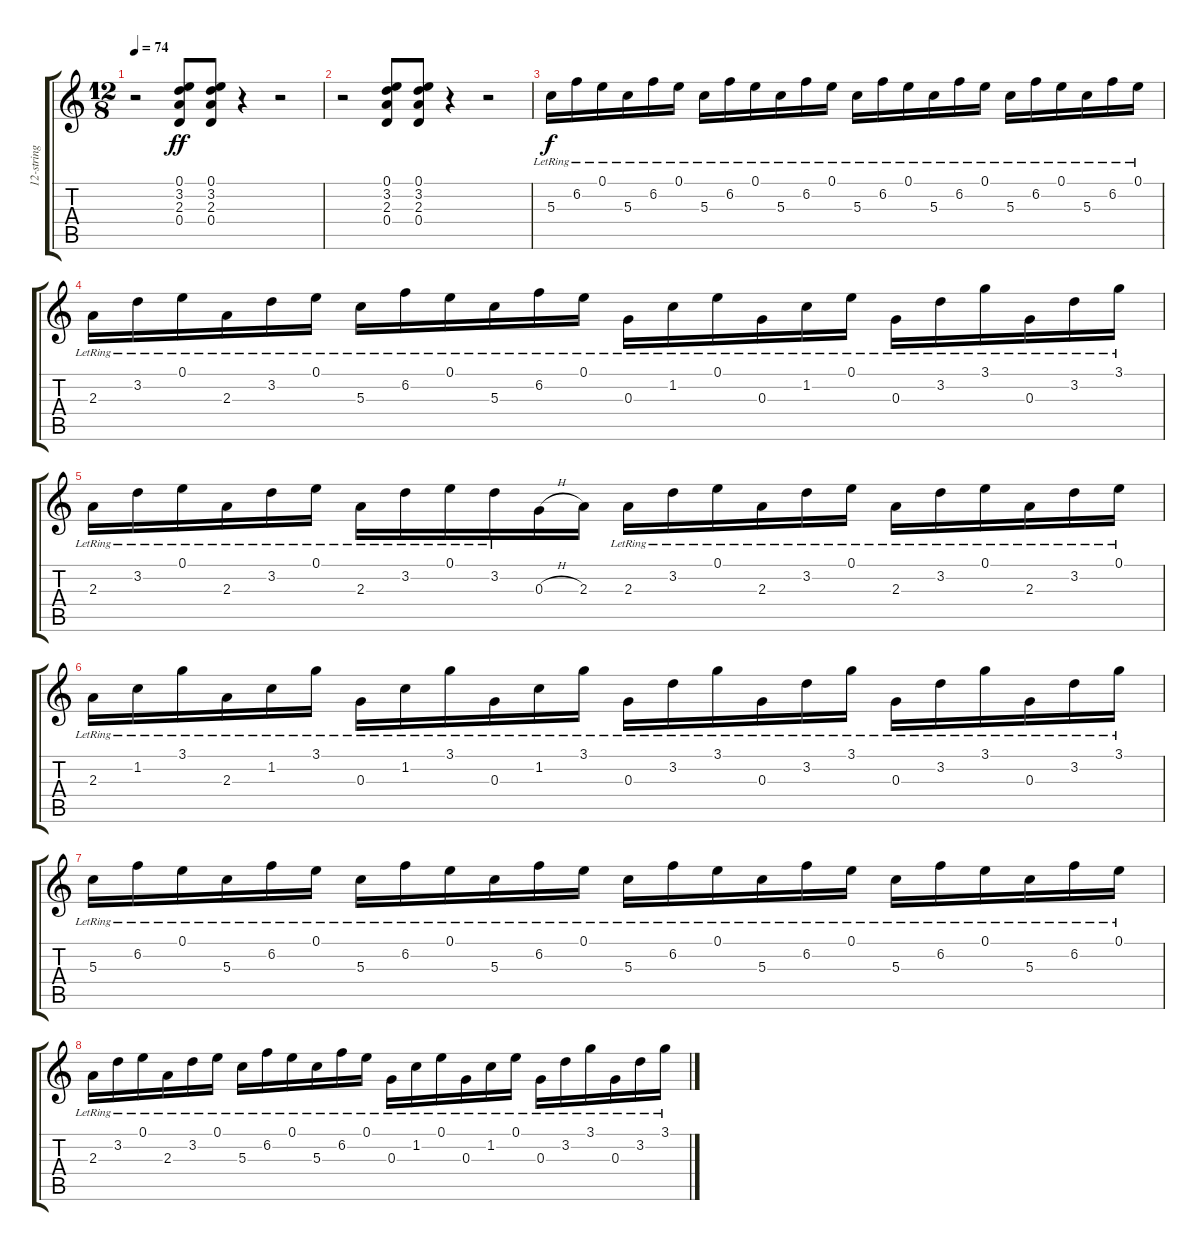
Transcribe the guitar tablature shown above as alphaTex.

\track ("12-string Acoustic" "12-string ") {instrument acousticguitarsteel}
\staff {score tabs}
\tuning (E4 B3 G3 D3 A2 E2) {hide}
\ts (12 8)
\tempo 74
\clef g2
\ks c
r.2{dy ff} (0.1 3.2 2.3 0.4).8 (0.1 3.2 2.3 0.4).8 r.4 r.2 |
r.2 (0.1 3.2 2.3 0.4).8 (0.1 3.2 2.3 0.4).8 r.4 r.2 |
5.3{lr}.16{dy f volume 11} 6.2{lr}.16 0.1{lr}.16 5.3{lr}.16 6.2{lr}.16 0.1{lr}.16 5.3{lr}.16{volume 13} 6.2{lr}.16 0.1{lr}.16 5.3{lr}.16 6.2{lr}.16 0.1{lr}.16 5.3{lr}.16{volume 14} 6.2{lr}.16 0.1{lr}.16 5.3{lr}.16 6.2{lr}.16 0.1{lr}.16 5.3{lr}.16{volume 14} 6.2{lr}.16 0.1{lr}.16 5.3{lr}.16 6.2{lr}.16 0.1{lr}.16 |
2.3{lr}.16 3.2{lr}.16 0.1{lr}.16 2.3{lr}.16 3.2{lr}.16 0.1{lr}.16 5.3{lr}.16 6.2{lr}.16 0.1{lr}.16 5.3{lr}.16 6.2{lr}.16 0.1{lr}.16 0.3{lr}.16 1.2{lr}.16 0.1{lr}.16 0.3{lr}.16 1.2{lr}.16 0.1{lr}.16 0.3{lr}.16 3.2{lr}.16 3.1{lr}.16 0.3{lr}.16 3.2{lr}.16 3.1{lr}.16 |
2.3{lr}.16 3.2{lr}.16 0.1{lr}.16 2.3{lr}.16 3.2{lr}.16 0.1{lr}.16 2.3{lr}.16 3.2{lr}.16 0.1{lr}.16 3.2{lr}.16 0.3{h}.16 2.3.16 2.3{lr}.16 3.2{lr}.16 0.1{lr}.16 2.3{lr}.16 3.2{lr}.16 0.1{lr}.16 2.3{lr}.16 3.2{lr}.16 0.1{lr}.16 2.3{lr}.16 3.2{lr}.16 0.1{lr}.16 |
2.3{lr}.16 1.2{lr}.16 3.1{lr}.16 2.3{lr}.16 1.2{lr}.16 3.1{lr}.16 0.3{lr}.16 1.2{lr}.16 3.1{lr}.16 0.3{lr}.16 1.2{lr}.16 3.1{lr}.16 0.3{lr}.16 3.2{lr}.16 3.1{lr}.16 0.3{lr}.16 3.2{lr}.16 3.1{lr}.16 0.3{lr}.16 3.2{lr}.16 3.1{lr}.16 0.3{lr}.16 3.2{lr}.16 3.1{lr}.16 |
5.3{lr}.16 6.2{lr}.16 0.1{lr}.16 5.3{lr}.16 6.2{lr}.16 0.1{lr}.16 5.3{lr}.16 6.2{lr}.16 0.1{lr}.16 5.3{lr}.16 6.2{lr}.16 0.1{lr}.16 5.3{lr}.16 6.2{lr}.16 0.1{lr}.16 5.3{lr}.16 6.2{lr}.16 0.1{lr}.16 5.3{lr}.16 6.2{lr}.16 0.1{lr}.16 5.3{lr}.16 6.2{lr}.16 0.1{lr}.16 |
2.3{lr}.16 3.2{lr}.16 0.1{lr}.16 2.3{lr}.16 3.2{lr}.16 0.1{lr}.16 5.3{lr}.16 6.2{lr}.16 0.1{lr}.16 5.3{lr}.16 6.2{lr}.16 0.1{lr}.16 0.3{lr}.16 1.2{lr}.16 0.1{lr}.16 0.3{lr}.16 1.2{lr}.16 0.1{lr}.16 0.3{lr}.16 3.2{lr}.16 3.1{lr}.16 0.3{lr}.16 3.2{lr}.16 3.1{lr}.16
